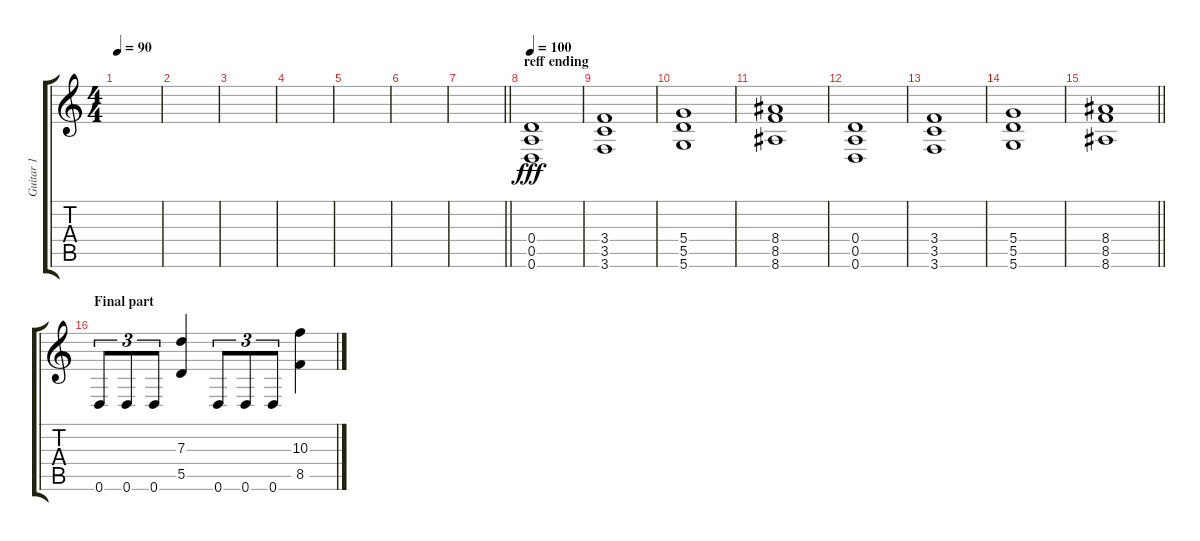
\track ("Guitar 1" "Guitar 1") {instrument overdrivenguitar}
\staff {score tabs}
\tuning (E4 B3 G3 D3 A2 D2) {hide}
\ts (4 4)
\tempo 90
\clef g2
\ks c
|
|
|
|
|
|
\barLineRight lightlight
|
\section ("" "reff ending")
\tempo 100
(0.4 0.5 0.6).1{dy fff volume 16} |
(3.4 3.5 3.6).1 |
(5.4 5.5 5.6).1 |
(8.4 8.5 8.6).1 |
(0.4 0.5 0.6).1 |
(3.4 3.5 3.6).1 |
(5.4 5.5 5.6).1 |
\barLineRight lightlight
(8.4 8.5 8.6).1 |
\section ("" "Final part")
0.6.8{tu (3 2)} 0.6.8{tu (3 2)} 0.6.8{tu (3 2)} (7.3 5.5).4 0.6.8{tu (3 2)} 0.6.8{tu (3 2)} 0.6.8{tu (3 2)} (10.3 8.5).4
